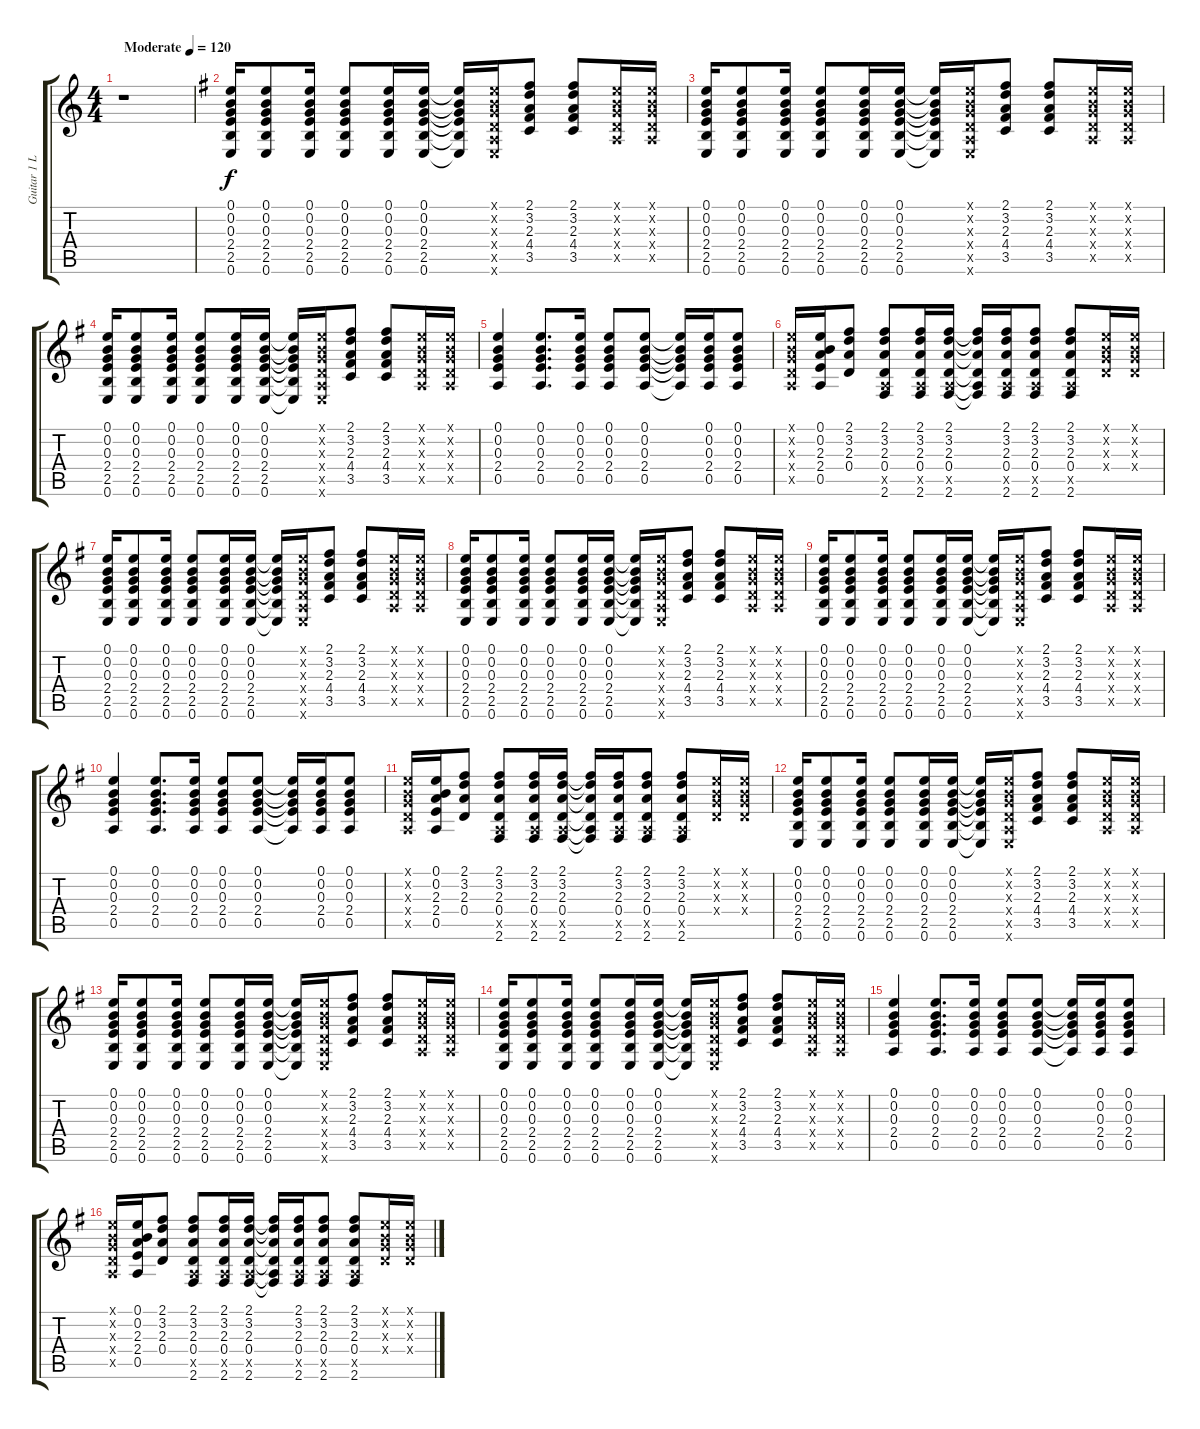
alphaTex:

\track ("Guitar 1 L" "Guitar 1 L") {instrument acousticguitarsteel}
\staff {score tabs}
\tuning (E4 B3 G3 D3 A2 E2) {hide}
\ts (4 4)
\tempo (120 "Moderate")
\clef g2
\ks c
r.1{dy f instrument acousticguitarsteel} |
\ks g
(0.1 0.2 0.3 2.4 2.5 0.6).16 (0.1 0.2 0.3 2.4 2.5 0.6).8 (0.1 0.2 0.3 2.4 2.5 0.6).16 (0.1 0.2 0.3 2.4 2.5 0.6).8 (0.1 0.2 0.3 2.4 2.5 0.6).16 (0.1 0.2 0.3 2.4 2.5 0.6).16 (0.1{t} 0.2{t} 0.3{t} 2.4{t} 2.5{t} 0.6{t}).16 (0.1{x} 0.2{x} 0.3{x} 0.4{x} 0.5{x} 0.6{x}).16 (2.1 3.2 2.3 4.4 3.5).8 (2.1 3.2 2.3 4.4 3.5).8 (0.1{x} 0.2{x} 0.3{x} 0.4{x} 0.5{x}).16 (0.1{x} 0.2{x} 0.3{x} 0.4{x} 0.5{x}).16 |
(0.1 0.2 0.3 2.4 2.5 0.6).16 (0.1 0.2 0.3 2.4 2.5 0.6).8 (0.1 0.2 0.3 2.4 2.5 0.6).16 (0.1 0.2 0.3 2.4 2.5 0.6).8 (0.1 0.2 0.3 2.4 2.5 0.6).16 (0.1 0.2 0.3 2.4 2.5 0.6).16 (0.1{t} 0.2{t} 0.3{t} 2.4{t} 2.5{t} 0.6{t}).16 (0.1{x} 0.2{x} 0.3{x} 0.4{x} 0.5{x} 0.6{x}).16 (2.1 3.2 2.3 4.4 3.5).8 (2.1 3.2 2.3 4.4 3.5).8 (0.1{x} 0.2{x} 0.3{x} 0.4{x} 0.5{x}).16 (0.1{x} 0.2{x} 0.3{x} 0.4{x} 0.5{x}).16 |
(0.1 0.2 0.3 2.4 2.5 0.6).16 (0.1 0.2 0.3 2.4 2.5 0.6).8 (0.1 0.2 0.3 2.4 2.5 0.6).16 (0.1 0.2 0.3 2.4 2.5 0.6).8 (0.1 0.2 0.3 2.4 2.5 0.6).16 (0.1 0.2 0.3 2.4 2.5 0.6).16 (0.1{t} 0.2{t} 0.3{t} 2.4{t} 2.5{t} 0.6{t}).16 (0.1{x} 0.2{x} 0.3{x} 0.4{x} 0.5{x} 0.6{x}).16 (2.1 3.2 2.3 4.4 3.5).8 (2.1 3.2 2.3 4.4 3.5).8 (0.1{x} 0.2{x} 0.3{x} 0.4{x} 0.5{x}).16 (0.1{x} 0.2{x} 0.3{x} 0.4{x} 0.5{x}).16 |
(0.1 0.2 0.3 2.4 0.5).4 (0.1 0.2 0.3 2.4 0.5).8{d} (0.1 0.2 0.3 2.4 0.5).16 (0.1 0.2 0.3 2.4 0.5).8 (0.1 0.2 0.3 2.4 0.5).8 (0.1{t} 0.2{t} 0.3{t} 2.4{t} 0.5{t}).16 (0.1 0.2 0.3 2.4 0.5).16 (0.1 0.2 0.3 2.4 0.5).8 |
(0.1{x} 0.2{x} 0.3{x} 0.4{x} 0.5{x}).16 (0.1 0.2 2.3 2.4 0.5).16 (2.1 3.2 2.3 0.4).8 (2.1 3.2 2.3 0.4 0.5{x} 2.6).8 (2.1 3.2 2.3 0.4 0.5{x} 2.6).16 (2.1 3.2 2.3 0.4 0.5{x} 2.6).16 (2.1{t} 3.2{t} 2.3{t} 0.4{t} 0.5{t} 2.6{t}).16 (2.1 3.2 2.3 0.4 0.5{x} 2.6).16 (2.1 3.2 2.3 0.4 0.5{x} 2.6).8 (2.1 3.2 2.3 0.4 0.5{x} 2.6).8 (0.1{x} 0.2{x} 0.3{x} 0.4{x}).16 (0.1{x} 0.2{x} 0.3{x} 0.4{x}).16 |
(0.1 0.2 0.3 2.4 2.5 0.6).16 (0.1 0.2 0.3 2.4 2.5 0.6).8 (0.1 0.2 0.3 2.4 2.5 0.6).16 (0.1 0.2 0.3 2.4 2.5 0.6).8 (0.1 0.2 0.3 2.4 2.5 0.6).16 (0.1 0.2 0.3 2.4 2.5 0.6).16 (0.1{t} 0.2{t} 0.3{t} 2.4{t} 2.5{t} 0.6{t}).16 (0.1{x} 0.2{x} 0.3{x} 0.4{x} 0.5{x} 0.6{x}).16 (2.1 3.2 2.3 4.4 3.5).8 (2.1 3.2 2.3 4.4 3.5).8 (0.1{x} 0.2{x} 0.3{x} 0.4{x} 0.5{x}).16 (0.1{x} 0.2{x} 0.3{x} 0.4{x} 0.5{x}).16 |
(0.1 0.2 0.3 2.4 2.5 0.6).16 (0.1 0.2 0.3 2.4 2.5 0.6).8 (0.1 0.2 0.3 2.4 2.5 0.6).16 (0.1 0.2 0.3 2.4 2.5 0.6).8 (0.1 0.2 0.3 2.4 2.5 0.6).16 (0.1 0.2 0.3 2.4 2.5 0.6).16 (0.1{t} 0.2{t} 0.3{t} 2.4{t} 2.5{t} 0.6{t}).16 (0.1{x} 0.2{x} 0.3{x} 0.4{x} 0.5{x} 0.6{x}).16 (2.1 3.2 2.3 4.4 3.5).8 (2.1 3.2 2.3 4.4 3.5).8 (0.1{x} 0.2{x} 0.3{x} 0.4{x} 0.5{x}).16 (0.1{x} 0.2{x} 0.3{x} 0.4{x} 0.5{x}).16 |
(0.1 0.2 0.3 2.4 2.5 0.6).16 (0.1 0.2 0.3 2.4 2.5 0.6).8 (0.1 0.2 0.3 2.4 2.5 0.6).16 (0.1 0.2 0.3 2.4 2.5 0.6).8 (0.1 0.2 0.3 2.4 2.5 0.6).16 (0.1 0.2 0.3 2.4 2.5 0.6).16 (0.1{t} 0.2{t} 0.3{t} 2.4{t} 2.5{t} 0.6{t}).16 (0.1{x} 0.2{x} 0.3{x} 0.4{x} 0.5{x} 0.6{x}).16 (2.1 3.2 2.3 4.4 3.5).8 (2.1 3.2 2.3 4.4 3.5).8 (0.1{x} 0.2{x} 0.3{x} 0.4{x} 0.5{x}).16 (0.1{x} 0.2{x} 0.3{x} 0.4{x} 0.5{x}).16 |
(0.1 0.2 0.3 2.4 0.5).4 (0.1 0.2 0.3 2.4 0.5).8{d} (0.1 0.2 0.3 2.4 0.5).16 (0.1 0.2 0.3 2.4 0.5).8 (0.1 0.2 0.3 2.4 0.5).8 (0.1{t} 0.2{t} 0.3{t} 2.4{t} 0.5{t}).16 (0.1 0.2 0.3 2.4 0.5).16 (0.1 0.2 0.3 2.4 0.5).8 |
(0.1{x} 0.2{x} 0.3{x} 0.4{x} 0.5{x}).16 (0.1 0.2 2.3 2.4 0.5).16 (2.1 3.2 2.3 0.4).8 (2.1 3.2 2.3 0.4 0.5{x} 2.6).8 (2.1 3.2 2.3 0.4 0.5{x} 2.6).16 (2.1 3.2 2.3 0.4 0.5{x} 2.6).16 (2.1{t} 3.2{t} 2.3{t} 0.4{t} 0.5{t} 2.6{t}).16 (2.1 3.2 2.3 0.4 0.5{x} 2.6).16 (2.1 3.2 2.3 0.4 0.5{x} 2.6).8 (2.1 3.2 2.3 0.4 0.5{x} 2.6).8 (0.1{x} 0.2{x} 0.3{x} 0.4{x}).16 (0.1{x} 0.2{x} 0.3{x} 0.4{x}).16 |
(0.1 0.2 0.3 2.4 2.5 0.6).16 (0.1 0.2 0.3 2.4 2.5 0.6).8 (0.1 0.2 0.3 2.4 2.5 0.6).16 (0.1 0.2 0.3 2.4 2.5 0.6).8 (0.1 0.2 0.3 2.4 2.5 0.6).16 (0.1 0.2 0.3 2.4 2.5 0.6).16 (0.1{t} 0.2{t} 0.3{t} 2.4{t} 2.5{t} 0.6{t}).16 (0.1{x} 0.2{x} 0.3{x} 0.4{x} 0.5{x} 0.6{x}).16 (2.1 3.2 2.3 4.4 3.5).8 (2.1 3.2 2.3 4.4 3.5).8 (0.1{x} 0.2{x} 0.3{x} 0.4{x} 0.5{x}).16 (0.1{x} 0.2{x} 0.3{x} 0.4{x} 0.5{x}).16 |
(0.1 0.2 0.3 2.4 2.5 0.6).16 (0.1 0.2 0.3 2.4 2.5 0.6).8 (0.1 0.2 0.3 2.4 2.5 0.6).16 (0.1 0.2 0.3 2.4 2.5 0.6).8 (0.1 0.2 0.3 2.4 2.5 0.6).16 (0.1 0.2 0.3 2.4 2.5 0.6).16 (0.1{t} 0.2{t} 0.3{t} 2.4{t} 2.5{t} 0.6{t}).16 (0.1{x} 0.2{x} 0.3{x} 0.4{x} 0.5{x} 0.6{x}).16 (2.1 3.2 2.3 4.4 3.5).8 (2.1 3.2 2.3 4.4 3.5).8 (0.1{x} 0.2{x} 0.3{x} 0.4{x} 0.5{x}).16 (0.1{x} 0.2{x} 0.3{x} 0.4{x} 0.5{x}).16 |
(0.1 0.2 0.3 2.4 2.5 0.6).16 (0.1 0.2 0.3 2.4 2.5 0.6).8 (0.1 0.2 0.3 2.4 2.5 0.6).16 (0.1 0.2 0.3 2.4 2.5 0.6).8 (0.1 0.2 0.3 2.4 2.5 0.6).16 (0.1 0.2 0.3 2.4 2.5 0.6).16 (0.1{t} 0.2{t} 0.3{t} 2.4{t} 2.5{t} 0.6{t}).16 (0.1{x} 0.2{x} 0.3{x} 0.4{x} 0.5{x} 0.6{x}).16 (2.1 3.2 2.3 4.4 3.5).8 (2.1 3.2 2.3 4.4 3.5).8 (0.1{x} 0.2{x} 0.3{x} 0.4{x} 0.5{x}).16 (0.1{x} 0.2{x} 0.3{x} 0.4{x} 0.5{x}).16 |
(0.1 0.2 0.3 2.4 0.5).4 (0.1 0.2 0.3 2.4 0.5).8{d} (0.1 0.2 0.3 2.4 0.5).16 (0.1 0.2 0.3 2.4 0.5).8 (0.1 0.2 0.3 2.4 0.5).8 (0.1{t} 0.2{t} 0.3{t} 2.4{t} 0.5{t}).16 (0.1 0.2 0.3 2.4 0.5).16 (0.1 0.2 0.3 2.4 0.5).8 |
(0.1{x} 0.2{x} 0.3{x} 0.4{x} 0.5{x}).16 (0.1 0.2 2.3 2.4 0.5).16 (2.1 3.2 2.3 0.4).8 (2.1 3.2 2.3 0.4 0.5{x} 2.6).8 (2.1 3.2 2.3 0.4 0.5{x} 2.6).16 (2.1 3.2 2.3 0.4 0.5{x} 2.6).16 (2.1{t} 3.2{t} 2.3{t} 0.4{t} 0.5{t} 2.6{t}).16 (2.1 3.2 2.3 0.4 0.5{x} 2.6).16 (2.1 3.2 2.3 0.4 0.5{x} 2.6).8 (2.1 3.2 2.3 0.4 0.5{x} 2.6).8 (0.1{x} 0.2{x} 0.3{x} 0.4{x}).16 (0.1{x} 0.2{x} 0.3{x} 0.4{x}).16
